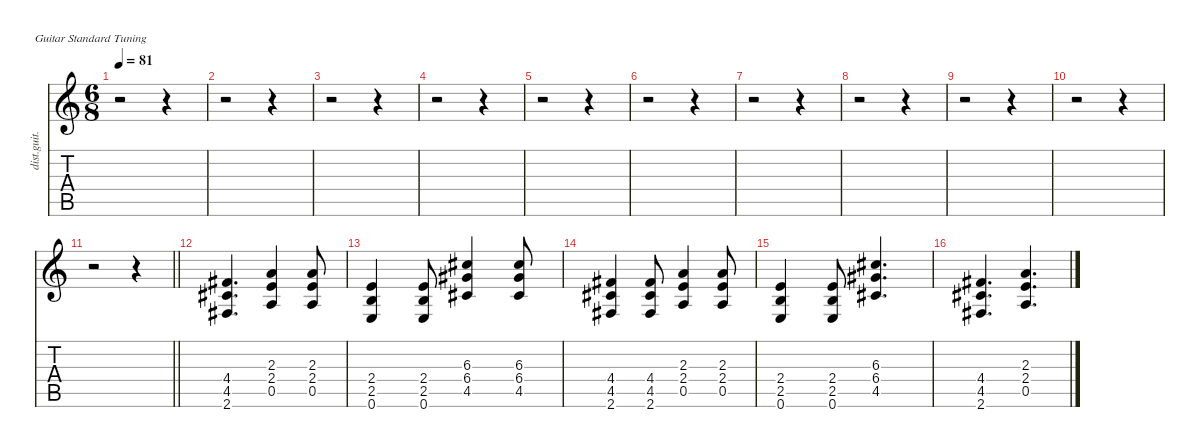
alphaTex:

\defaultSystemsLayout 4
\hideDynamics
\bracketExtendMode nobrackets
\otherSystemsTrackNameOrientation horizontal
\track ("James (Rhythm Guitar)" "dist.guit.") {instrument distortionguitar}
\staff {score tabs}
\tuning (E4 B3 G3 D3 A2 E2)
\ts (6 8)
\tempo 81
\clef g2
\ks c
r.2{dy f beam Down} r.4{beam Down} |
r.2{beam Down} r.4{beam Down} |
r.2{beam Down} r.4{beam Down} |
r.2{beam Down} r.4{beam Down} |
r.2{beam Down} r.4{beam Down} |
r.2{beam Down} r.4{beam Down} |
r.2{beam Down} r.4{beam Down} |
r.2{beam Down} r.4{beam Down} |
r.2{beam Down} r.4{beam Down} |
r.2{beam Down} r.4{beam Down} |
\barLineRight lightlight
r.2{beam Down} r.4{beam Down} |
(4.4{acc #} 4.5{acc #} 2.6{acc #}).4{d beam Up} (2.3 2.4 0.5).4{beam Up} (2.3 2.4 0.5).8{beam Up} |
(2.4 2.5 0.6).4{beam Up} (2.4 2.5 0.6).8{beam Up} (6.3{acc #} 6.4{acc #} 4.5{acc #}).4{beam Up} (6.3{acc #} 6.4{acc #} 4.5{acc #}).8{beam Up} |
(4.4{acc #} 4.5{acc #} 2.6{acc #}).4{beam Up} (4.4{acc #} 4.5{acc #} 2.6{acc #}).8{beam Up} (2.3 2.4 0.5).4{beam Up} (2.3 2.4 0.5).8{beam Up} |
(2.4 2.5 0.6).4{beam Up} (2.4 2.5 0.6).8{beam Up} (6.3{acc #} 6.4{acc #} 4.5{acc #}).4{d beam Up} |
(4.4{acc #} 4.5{acc #} 2.6{acc #}).4{d beam Up} (2.3 2.4 0.5).4{d beam Up}
